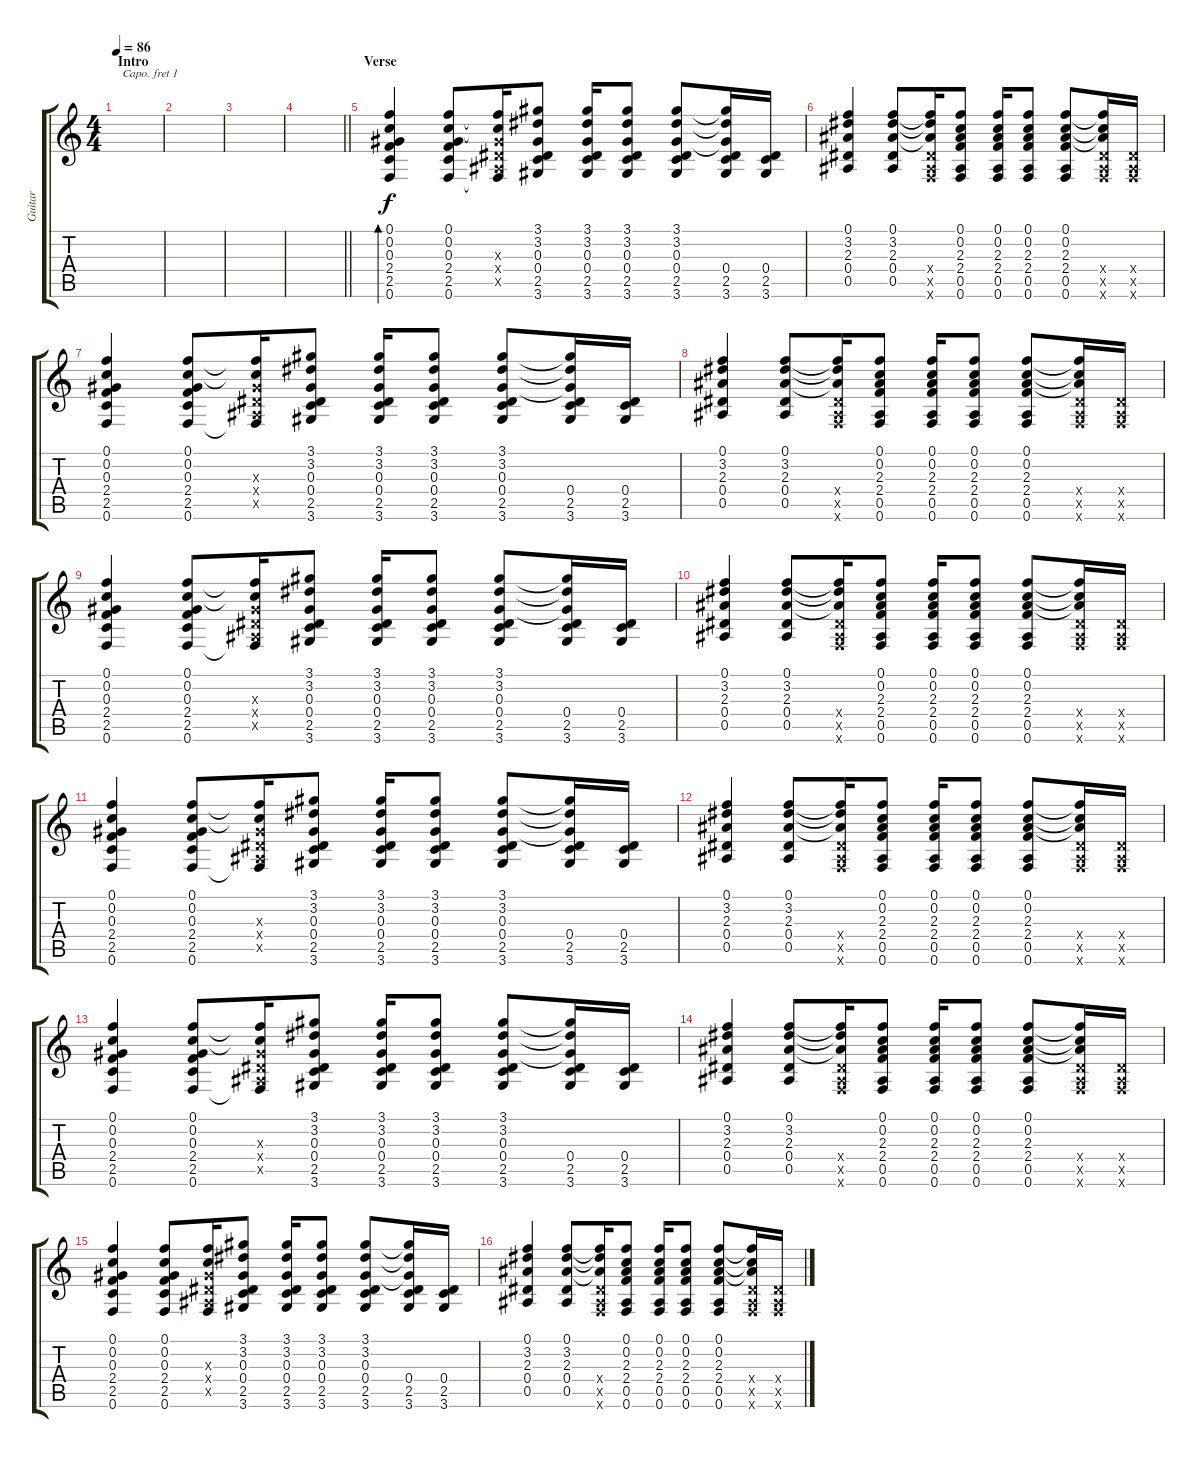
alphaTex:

\track ("Guitar" "Guitar") {instrument acousticguitarsteel}
\staff {score tabs}
\capo 1
\tuning (E4 B3 G3 D3 A2 E2) {hide}
\ts (4 4)
\section ("" "Intro")
\tempo 86
\clef g2
\ks c
|
|
|
\barLineRight lightlight
|
\section ("" "Verse")
(0.1 0.2 0.3 2.4 2.5 0.6).4{bd 60} (0.1 0.2 0.3 2.4 2.5 0.6).8 (0.1{t} 0.2{t} 0.3{x} 0.4{x} 0.5{x} 0.6{t}).16 (3.1 3.2 0.3 0.4 2.5 3.6).8 (3.1 3.2 0.3 0.4 2.5 3.6).16 (3.1 3.2 0.3 0.4 2.5 3.6).8 (3.1 3.2 0.3 0.4 2.5 3.6).8 (3.1{t} 3.2{t} 0.3{t} 0.4 2.5 3.6).16 (0.4 2.5 3.6).16 |
(0.1 3.2 2.3 0.4 0.5).4 (0.1 3.2 2.3 0.4 0.5).8 (0.1{t} 3.2{t} 2.3{t} 0.4{x} 0.5{x} 0.6{x}).16 (0.1 0.2 2.3 2.4 0.5 0.6).8 (0.1 0.2 2.3 2.4 0.5 0.6).16 (0.1 0.2 2.3 2.4 0.5 0.6).8 (0.1 0.2 2.3 2.4 0.5 0.6).8 (0.1{t} 0.2{t} 2.3{t} 0.4{x} 0.5{x} 0.6{x}).16 (0.4{x} 0.5{x} 0.6{x}).16 |
(0.1 0.2 0.3 2.4 2.5 0.6).4 (0.1 0.2 0.3 2.4 2.5 0.6).8 (0.1{t} 0.2{t} 0.3{x} 0.4{x} 0.5{x} 0.6{t}).16 (3.1 3.2 0.3 0.4 2.5 3.6).8 (3.1 3.2 0.3 0.4 2.5 3.6).16 (3.1 3.2 0.3 0.4 2.5 3.6).8 (3.1 3.2 0.3 0.4 2.5 3.6).8 (3.1{t} 3.2{t} 0.3{t} 0.4 2.5 3.6).16 (0.4 2.5 3.6).16 |
(0.1 3.2 2.3 0.4 0.5).4 (0.1 3.2 2.3 0.4 0.5).8 (0.1{t} 3.2{t} 2.3{t} 0.4{x} 0.5{x} 0.6{x}).16 (0.1 0.2 2.3 2.4 0.5 0.6).8 (0.1 0.2 2.3 2.4 0.5 0.6).16 (0.1 0.2 2.3 2.4 0.5 0.6).8 (0.1 0.2 2.3 2.4 0.5 0.6).8 (0.1{t} 0.2{t} 2.3{t} 0.4{x} 0.5{x} 0.6{x}).16 (0.4{x} 0.5{x} 0.6{x}).16 |
(0.1 0.2 0.3 2.4 2.5 0.6).4 (0.1 0.2 0.3 2.4 2.5 0.6).8 (0.1{t} 0.2{t} 0.3{x} 0.4{x} 0.5{x} 0.6{t}).16 (3.1 3.2 0.3 0.4 2.5 3.6).8 (3.1 3.2 0.3 0.4 2.5 3.6).16 (3.1 3.2 0.3 0.4 2.5 3.6).8 (3.1 3.2 0.3 0.4 2.5 3.6).8 (3.1{t} 3.2{t} 0.3{t} 0.4 2.5 3.6).16 (0.4 2.5 3.6).16 |
(0.1 3.2 2.3 0.4 0.5).4 (0.1 3.2 2.3 0.4 0.5).8 (0.1{t} 3.2{t} 2.3{t} 0.4{x} 0.5{x} 0.6{x}).16 (0.1 0.2 2.3 2.4 0.5 0.6).8 (0.1 0.2 2.3 2.4 0.5 0.6).16 (0.1 0.2 2.3 2.4 0.5 0.6).8 (0.1 0.2 2.3 2.4 0.5 0.6).8 (0.1{t} 0.2{t} 2.3{t} 0.4{x} 0.5{x} 0.6{x}).16 (0.4{x} 0.5{x} 0.6{x}).16 |
(0.1 0.2 0.3 2.4 2.5 0.6).4 (0.1 0.2 0.3 2.4 2.5 0.6).8 (0.1{t} 0.2{t} 0.3{x} 0.4{x} 0.5{x} 0.6{t}).16 (3.1 3.2 0.3 0.4 2.5 3.6).8 (3.1 3.2 0.3 0.4 2.5 3.6).16 (3.1 3.2 0.3 0.4 2.5 3.6).8 (3.1 3.2 0.3 0.4 2.5 3.6).8 (3.1{t} 3.2{t} 0.3{t} 0.4 2.5 3.6).16 (0.4 2.5 3.6).16 |
(0.1 3.2 2.3 0.4 0.5).4 (0.1 3.2 2.3 0.4 0.5).8 (0.1{t} 3.2{t} 2.3{t} 0.4{x} 0.5{x} 0.6{x}).16 (0.1 0.2 2.3 2.4 0.5 0.6).8 (0.1 0.2 2.3 2.4 0.5 0.6).16 (0.1 0.2 2.3 2.4 0.5 0.6).8 (0.1 0.2 2.3 2.4 0.5 0.6).8 (0.1{t} 0.2{t} 2.3{t} 0.4{x} 0.5{x} 0.6{x}).16 (0.4{x} 0.5{x} 0.6{x}).16 |
(0.1 0.2 0.3 2.4 2.5 0.6).4 (0.1 0.2 0.3 2.4 2.5 0.6).8 (0.1{t} 0.2{t} 0.3{x} 0.4{x} 0.5{x} 0.6{t}).16 (3.1 3.2 0.3 0.4 2.5 3.6).8 (3.1 3.2 0.3 0.4 2.5 3.6).16 (3.1 3.2 0.3 0.4 2.5 3.6).8 (3.1 3.2 0.3 0.4 2.5 3.6).8 (3.1{t} 3.2{t} 0.3{t} 0.4 2.5 3.6).16 (0.4 2.5 3.6).16 |
(0.1 3.2 2.3 0.4 0.5).4 (0.1 3.2 2.3 0.4 0.5).8 (0.1{t} 3.2{t} 2.3{t} 0.4{x} 0.5{x} 0.6{x}).16 (0.1 0.2 2.3 2.4 0.5 0.6).8 (0.1 0.2 2.3 2.4 0.5 0.6).16 (0.1 0.2 2.3 2.4 0.5 0.6).8 (0.1 0.2 2.3 2.4 0.5 0.6).8 (0.1{t} 0.2{t} 2.3{t} 0.4{x} 0.5{x} 0.6{x}).16 (0.4{x} 0.5{x} 0.6{x}).16 |
(0.1 0.2 0.3 2.4 2.5 0.6).4 (0.1 0.2 0.3 2.4 2.5 0.6).8 (0.1{t} 0.2{t} 0.3{x} 0.4{x} 0.5{x} 0.6{t}).16 (3.1 3.2 0.3 0.4 2.5 3.6).8 (3.1 3.2 0.3 0.4 2.5 3.6).16 (3.1 3.2 0.3 0.4 2.5 3.6).8 (3.1 3.2 0.3 0.4 2.5 3.6).8 (3.1{t} 3.2{t} 0.3{t} 0.4 2.5 3.6).16 (0.4 2.5 3.6).16 |
(0.1 3.2 2.3 0.4 0.5).4 (0.1 3.2 2.3 0.4 0.5).8 (0.1{t} 3.2{t} 2.3{t} 0.4{x} 0.5{x} 0.6{x}).16 (0.1 0.2 2.3 2.4 0.5 0.6).8 (0.1 0.2 2.3 2.4 0.5 0.6).16 (0.1 0.2 2.3 2.4 0.5 0.6).8 (0.1 0.2 2.3 2.4 0.5 0.6).8 (0.1{t} 0.2{t} 2.3{t} 0.4{x} 0.5{x} 0.6{x}).16 (0.4{x} 0.5{x} 0.6{x}).16
